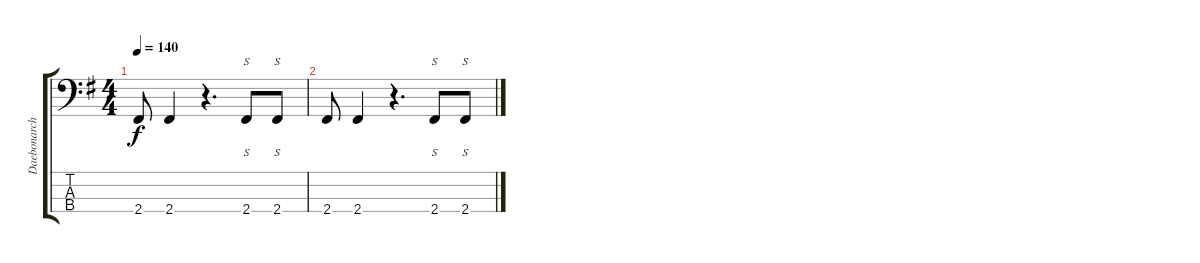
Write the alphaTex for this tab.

\track ("Daebonarch" "Daebonarch") {instrument electricbasspick}
\staff {score tabs}
\tuning (G2 D2 A1 E1) {hide}
\ts (4 4)
\tempo 140
\clef f4
\ks eminor
2.4.8{dy f} 2.4.4 r.4{d} 2.4.8{s instrument slapbass1} 2.4.8{s} |
2.4.8 2.4.4 r.4{d} 2.4.8{s instrument slapbass1} 2.4.8{s}
